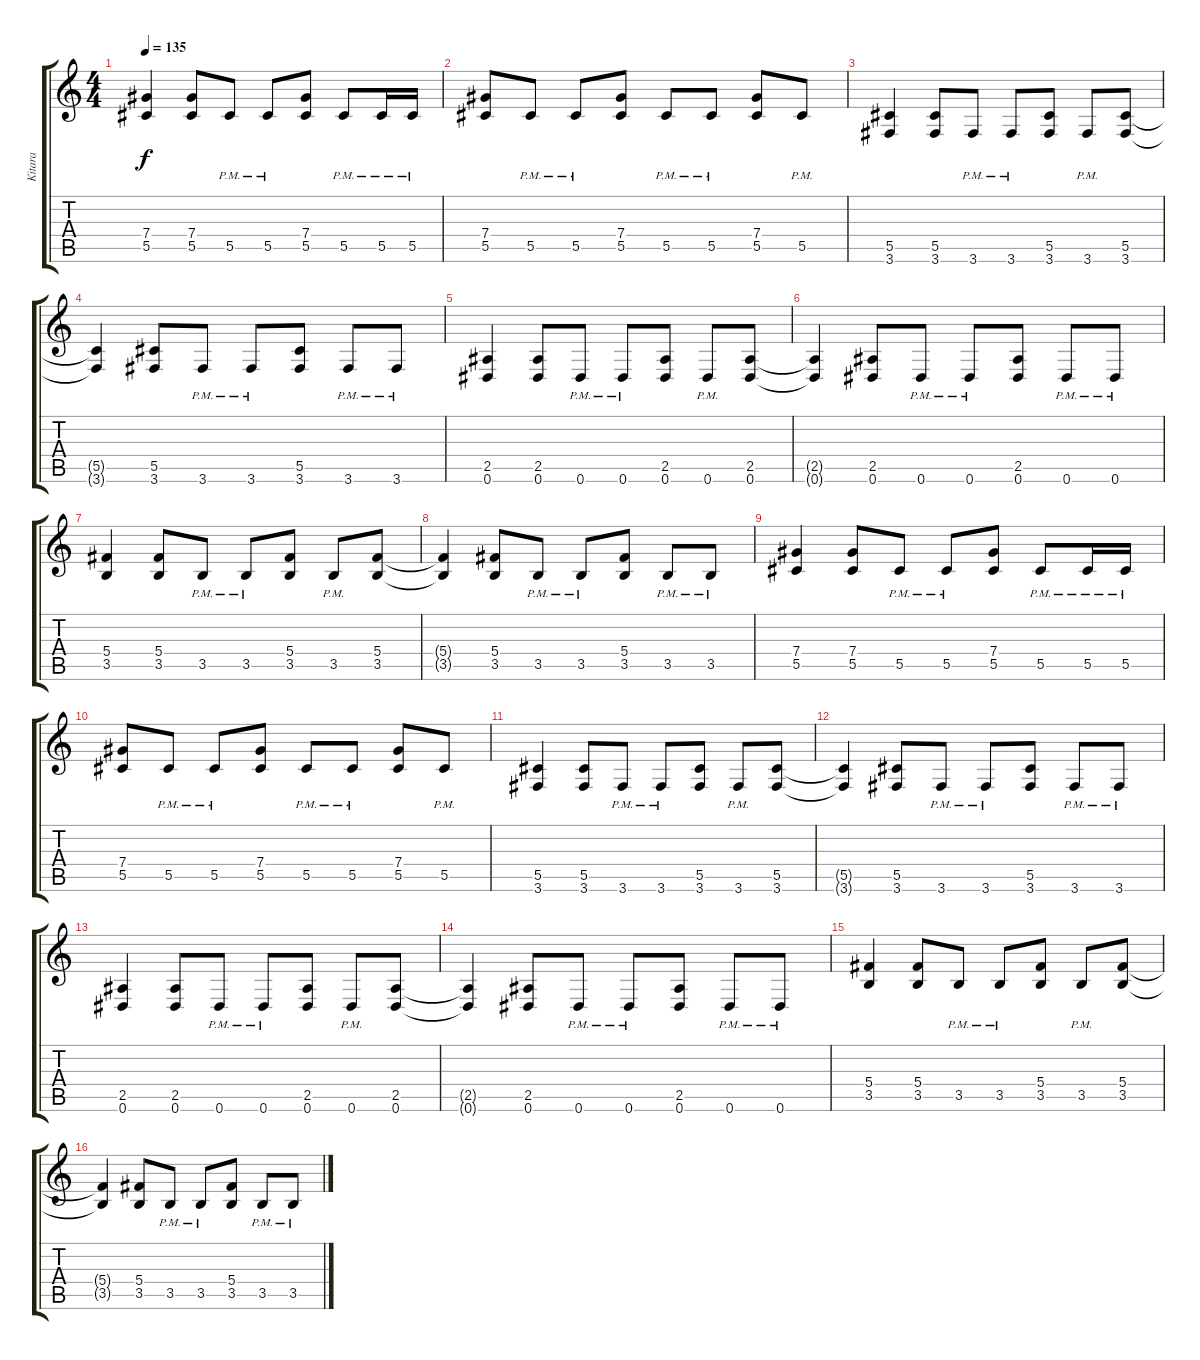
\track ("Kitara" "Kitara") {instrument overdrivenguitar}
\staff {score tabs}
\tuning (Eb4 Bb3 Gb3 Db3 Ab2 Eb2) {hide}
\ts (4 4)
\tempo 135
\clef g2
\ks c
(7.4 5.5).4{dy f} (7.4 5.5).8 5.5{pm}.8 5.5{pm}.8 (7.4 5.5).8 5.5{pm}.8 5.5{pm}.16 5.5{pm}.16 |
(7.4 5.5).8 5.5{pm}.8 5.5{pm}.8 (7.4 5.5).8 5.5{pm}.8 5.5{pm}.8 (7.4 5.5).8 5.5{pm}.8 |
(5.5 3.6).4 (5.5 3.6).8 3.6{pm}.8 3.6{pm}.8 (5.5 3.6).8 3.6{pm}.8 (5.5 3.6).8 |
(5.5{t} 3.6{t}).4 (5.5 3.6).8 3.6{pm}.8 3.6{pm}.8 (5.5 3.6).8 3.6{pm}.8 3.6{pm}.8 |
(2.5 0.6).4 (2.5 0.6).8 0.6{pm}.8 0.6{pm}.8 (2.5 0.6).8 0.6{pm}.8 (2.5 0.6).8 |
(2.5{t} 0.6{t}).4 (2.5 0.6).8 0.6{pm}.8 0.6{pm}.8 (2.5 0.6).8 0.6{pm}.8 0.6{pm}.8 |
(5.4 3.5).4 (5.4 3.5).8 3.5{pm}.8 3.5{pm}.8 (5.4 3.5).8 3.5{pm}.8 (5.4 3.5).8 |
(5.4{t} 3.5{t}).4 (5.4 3.5).8 3.5{pm}.8 3.5{pm}.8 (5.4 3.5).8 3.5{pm}.8 3.5{pm}.8 |
(7.4 5.5).4 (7.4 5.5).8 5.5{pm}.8 5.5{pm}.8 (7.4 5.5).8 5.5{pm}.8 5.5{pm}.16 5.5{pm}.16 |
(7.4 5.5).8 5.5{pm}.8 5.5{pm}.8 (7.4 5.5).8 5.5{pm}.8 5.5{pm}.8 (7.4 5.5).8 5.5{pm}.8 |
(5.5 3.6).4 (5.5 3.6).8 3.6{pm}.8 3.6{pm}.8 (5.5 3.6).8 3.6{pm}.8 (5.5 3.6).8 |
(5.5{t} 3.6{t}).4 (5.5 3.6).8 3.6{pm}.8 3.6{pm}.8 (5.5 3.6).8 3.6{pm}.8 3.6{pm}.8 |
(2.5 0.6).4 (2.5 0.6).8 0.6{pm}.8 0.6{pm}.8 (2.5 0.6).8 0.6{pm}.8 (2.5 0.6).8 |
(2.5{t} 0.6{t}).4 (2.5 0.6).8 0.6{pm}.8 0.6{pm}.8 (2.5 0.6).8 0.6{pm}.8 0.6{pm}.8 |
(5.4 3.5).4 (5.4 3.5).8 3.5{pm}.8 3.5{pm}.8 (5.4 3.5).8 3.5{pm}.8 (5.4 3.5).8 |
(5.4{t} 3.5{t}).4 (5.4 3.5).8 3.5{pm}.8 3.5{pm}.8 (5.4 3.5).8 3.5{pm}.8 3.5{pm}.8
